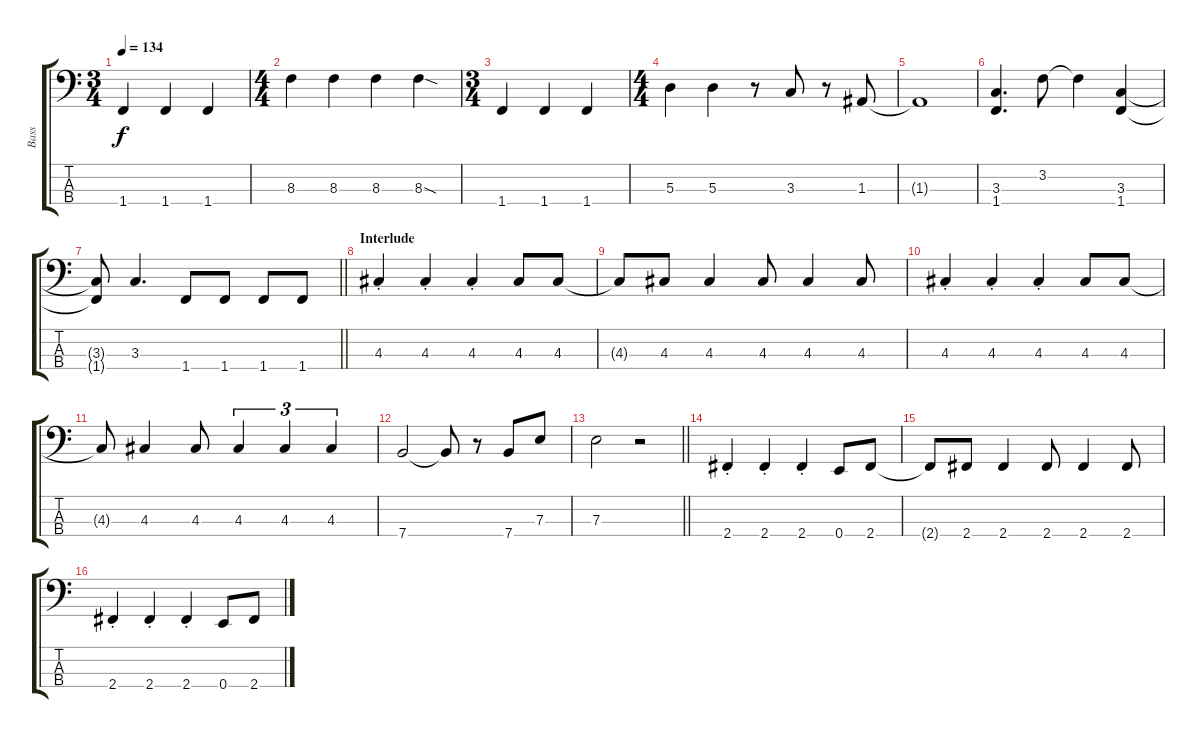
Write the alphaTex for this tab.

\track ("Bass" "Bass") {instrument electricbassfinger}
\staff {score tabs}
\tuning (G2 D2 A1 E1) {hide}
\ts (3 4)
\tempo 134
\clef f4
\ks c
1.4.4{dy f} 1.4.4 1.4.4 |
\ts (4 4)
8.3.4 8.3.4 8.3.4 8.3{sod}.4 |
\ts (3 4)
1.4.4 1.4.4 1.4.4 |
\ts (4 4)
5.3.4 5.3.4 r.8 3.3.8 r.8 1.3.8 |
1.3{t}.1 |
(3.3 1.4).4{d} 3.2.8 3.2{t}.4 (3.3 1.4).4 |
\barLineRight lightlight
(3.3{t} 1.4{t}).8 3.3.4{d} 1.4.8 1.4.8 1.4.8 1.4.8 |
\section ("" "Interlude")
4.3{st}.4 4.3{st}.4 4.3{st}.4 4.3.8 4.3.8 |
4.3{t}.8 4.3.8 4.3.4 4.3.8 4.3.4 4.3.8 |
4.3{st}.4 4.3{st}.4 4.3{st}.4 4.3.8 4.3.8 |
4.3{t}.8 4.3.4 4.3.8 4.3.4{tu (3 2)} 4.3.4{tu (3 2)} 4.3.4{tu (3 2)} |
7.4.2 7.4{t}.8 r.8 7.4.8 7.3.8 |
\barLineRight lightlight
7.3.2 r.2 |
\section ("" "")
2.4{st}.4 2.4{st}.4 2.4{st}.4 0.4.8 2.4.8 |
2.4{t}.8 2.4.8 2.4.4 2.4.8 2.4.4 2.4.8 |
2.4{st}.4 2.4{st}.4 2.4{st}.4 0.4.8 2.4.8
